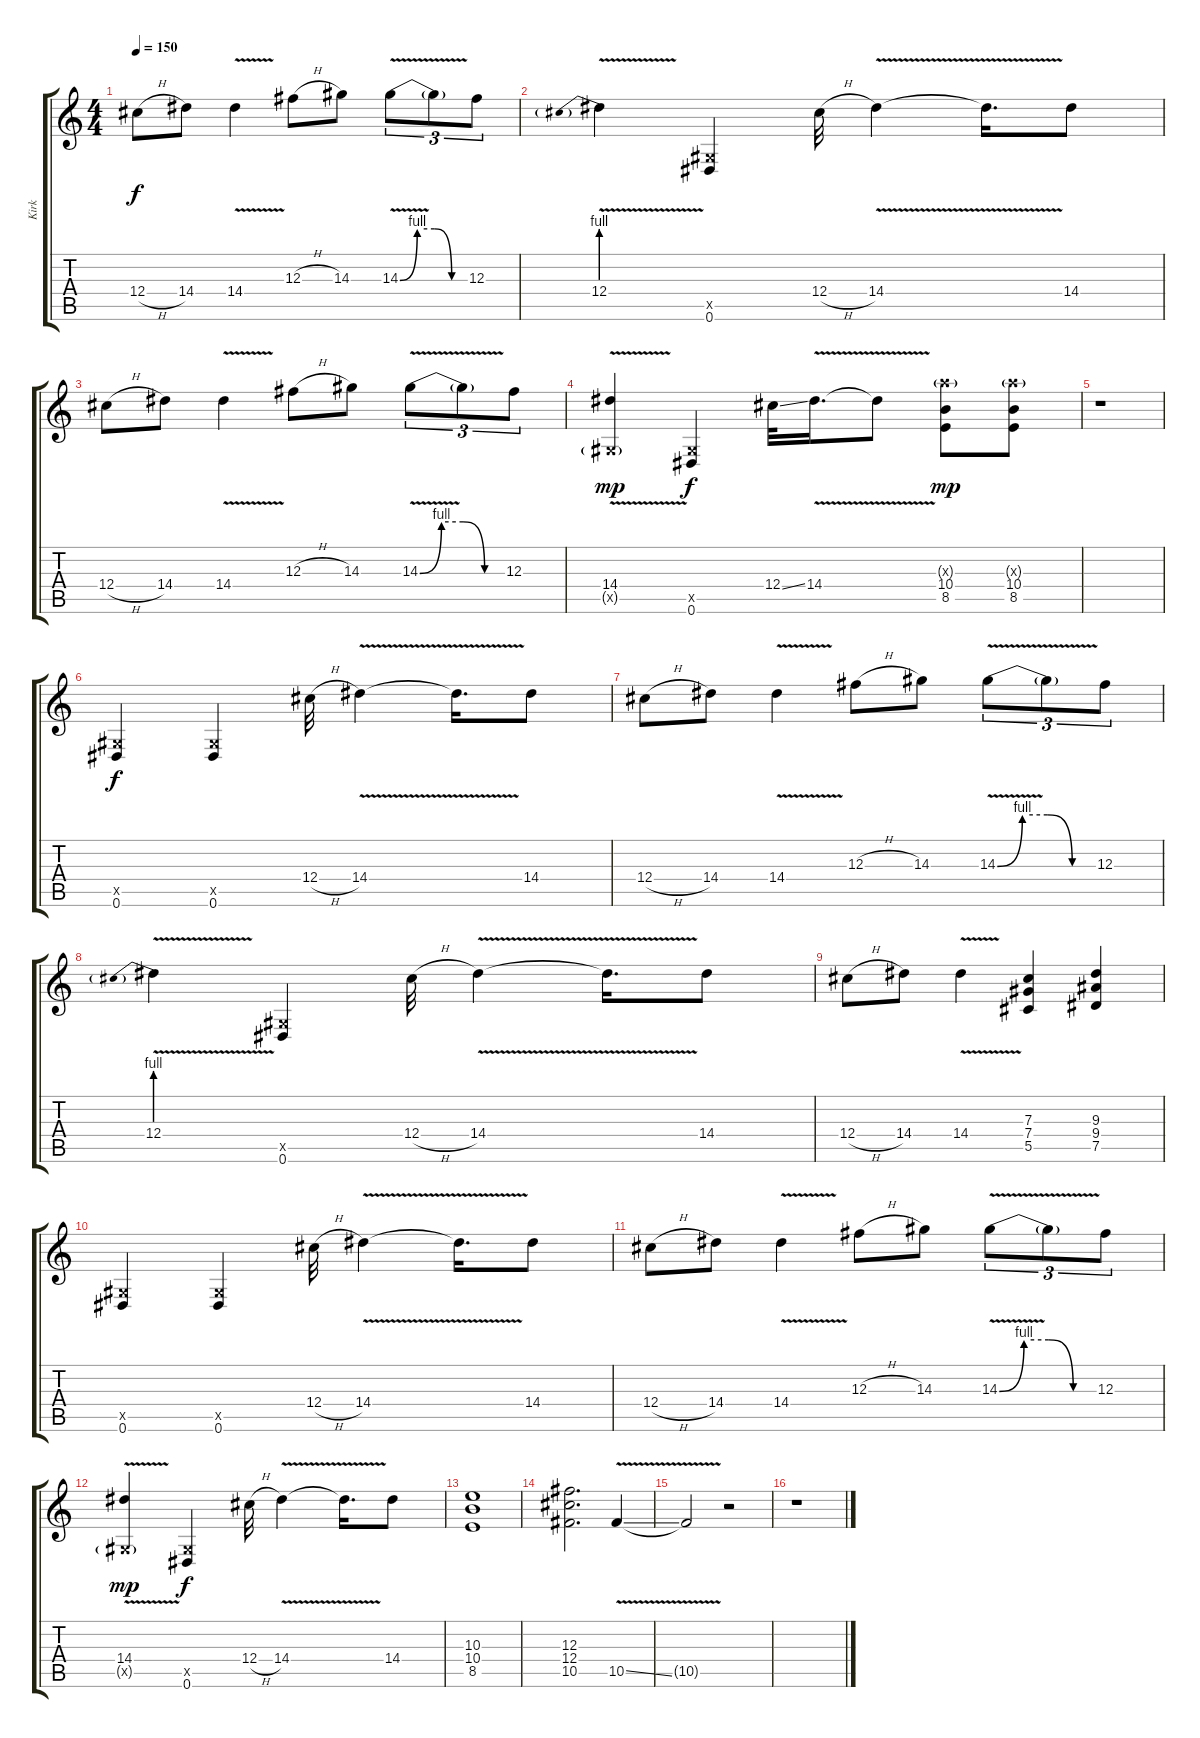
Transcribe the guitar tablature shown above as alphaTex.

\track ("Kirk" "Kirk") {instrument distortionguitar}
\staff {score tabs}
\tuning (Eb4 Bb3 Gb3 Db3 Ab2 Eb2) {hide}
\ts (4 4)
\tempo 150
\clef g2
\ks c
12.4{h}.8{dy f} 14.4.8 14.4{v}.4 12.3{h}.8 14.3.8 14.3{be (custom 0 0 15 4 30 4 45 0 60 0) v}.8{tu (3 2)} 14.3{t}.8{tu (3 2)} 12.3.8{tu (3 2)} |
12.4{be (prebend 0 4 60 4) v}.4 (0.5{x} 0.6).4 12.4{h}.32 14.4{v}.4 14.4{t}.16{d} 14.4.8 |
12.4{h}.8 14.4.8 14.4{v}.4 12.3{h}.8 14.3.8 14.3{be (custom 0 0 15 4 30 4 45 0 60 0) v}.8{tu (3 2)} 14.3{t}.8{tu (3 2)} 12.3.8{tu (3 2)} |
(14.4{v} 0.5{v g x}).4{dy mp} (0.5{x} 0.6).4{dy f} 12.4{ss}.32 14.4{v}.16{d} 14.4{t}.8 (15.3{g x} 10.4 8.5).8{dy mp} (15.3{g x} 10.4 8.5).8 |
r.1 |
(0.5{x} 0.6).4{dy f} (0.5{x} 0.6).4 12.4{h}.32 14.4{v}.4 14.4{t}.16{d} 14.4.8 |
12.4{h}.8 14.4.8 14.4{v}.4 12.3{h}.8 14.3.8 14.3{be (custom 0 0 15 4 30 4 45 0 60 0) v}.8{tu (3 2)} 14.3{t}.8{tu (3 2)} 12.3.8{tu (3 2)} |
12.4{be (prebend 0 4 60 4) v}.4 (0.5{x} 0.6).4 12.4{h}.32 14.4{v}.4 14.4{t}.16{d} 14.4.8 |
12.4{h}.8 14.4.8 14.4{v}.4 (7.3 7.4 5.5).4 (9.3 9.4 7.5).4 |
(0.5{x} 0.6).4 (0.5{x} 0.6).4 12.4{h}.32 14.4{v}.4 14.4{t}.16{d} 14.4.8 |
12.4{h}.8 14.4.8 14.4{v}.4 12.3{h}.8 14.3.8 14.3{be (custom 0 0 15 4 30 4 45 0 60 0) v}.8{tu (3 2)} 14.3{t}.8{tu (3 2)} 12.3.8{tu (3 2)} |
(14.4{v} 0.5{v g x}).4{dy mp} (0.5{x} 0.6).4{dy f} 12.4{h}.32 14.4{v}.4 14.4{t}.16{d} 14.4.8 |
(10.3 10.4 8.5).1 |
(12.3 12.4 10.5).2{d} 10.5{v ss}.4 |
10.5{t}.2 r.2 |
r.1
